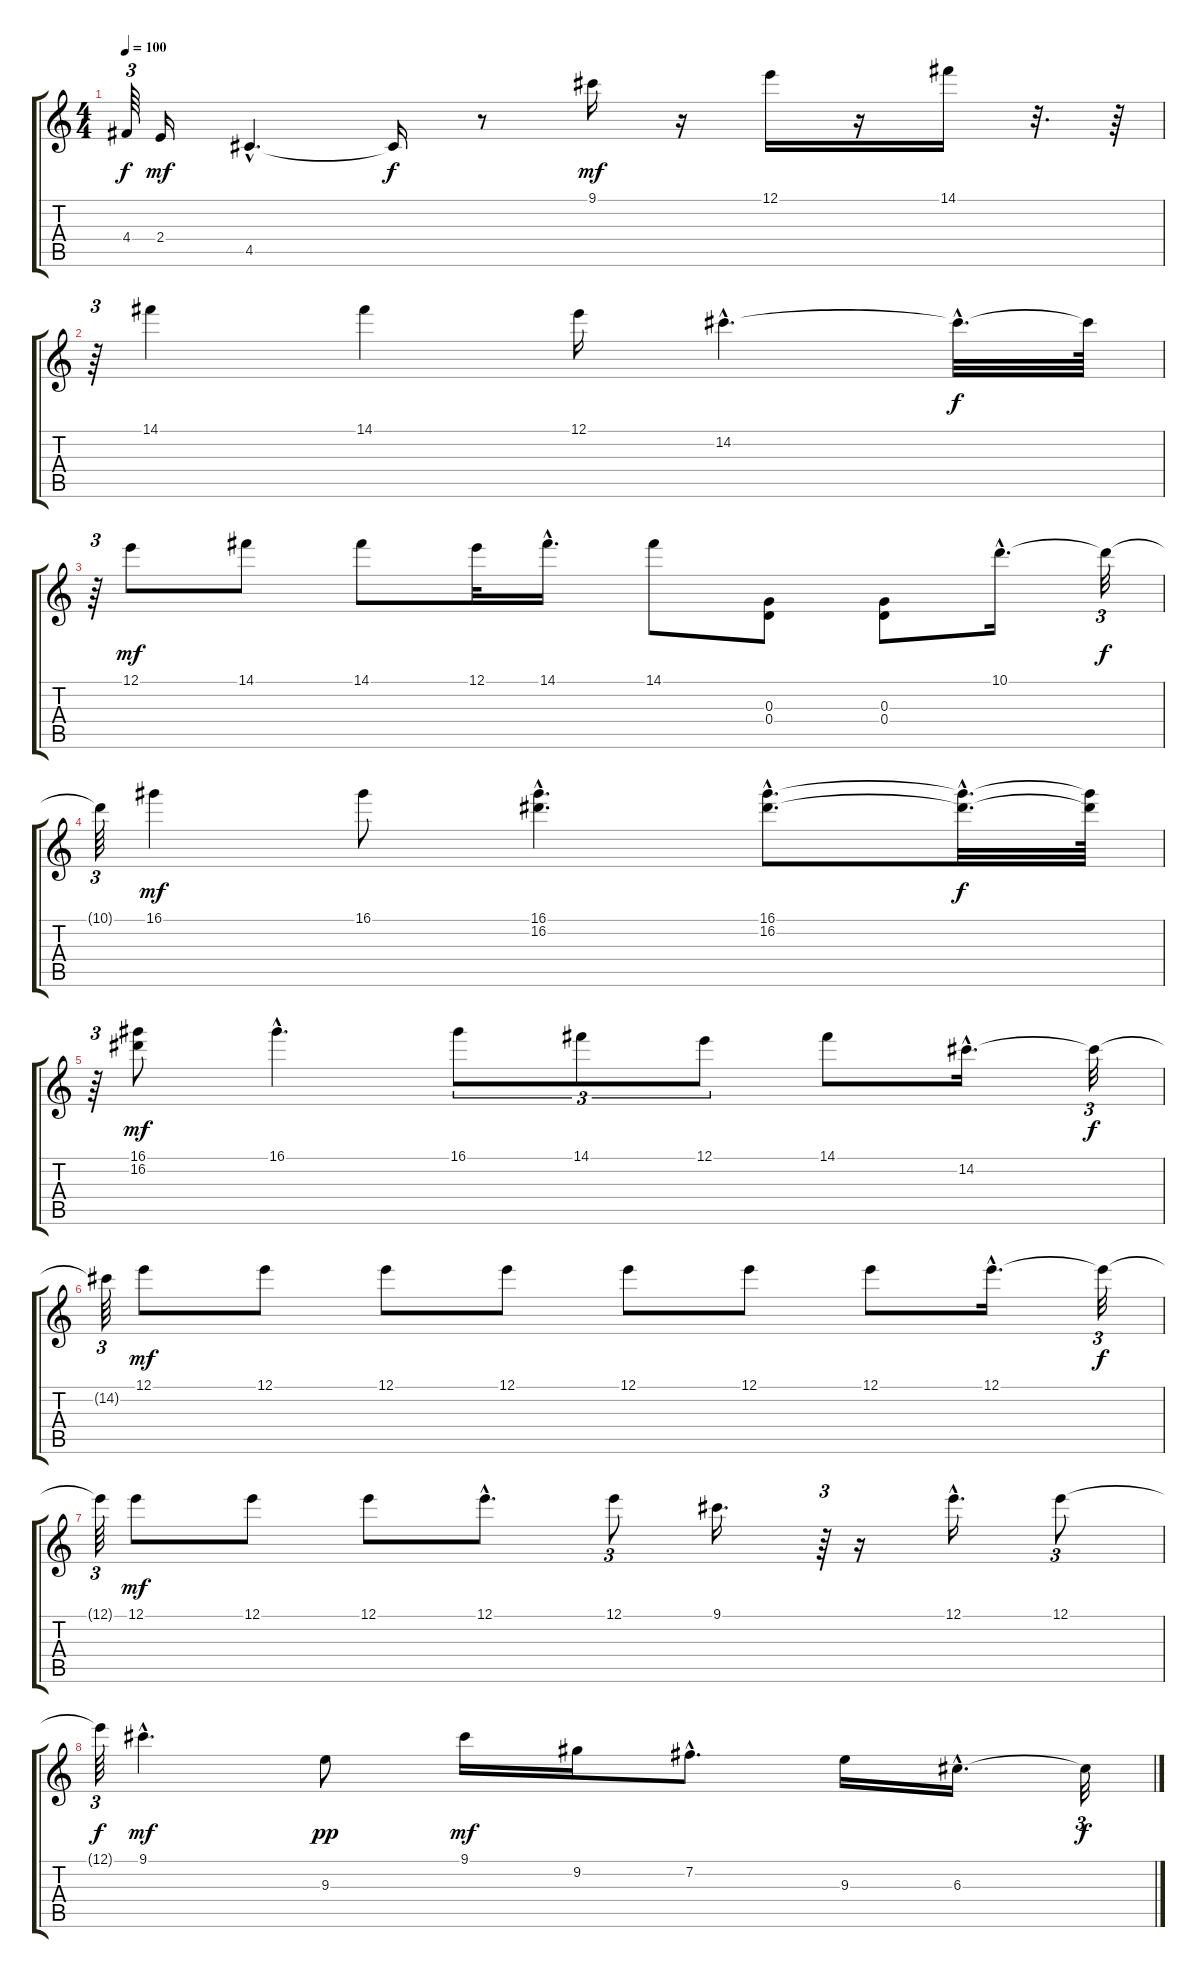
\track "" {instrument distortionguitar}
\staff {score tabs}
\tuning (E4 B3 G3 D3 A2 E2) {hide}
\ts (4 4)
\tempo 100
\clef g2
\ks c
4.4{t}.64{tu (3 2) dy f} 2.4.16{dy mf} 4.5{hac}.4{d} 4.5{t}.16{dy f} r.8 9.1.16{dy mf} r.16 12.1.16 r.16 14.1.16 r.32{d} r.64 |
r.64{tu (3 2)} 14.1.4 14.1.4 12.1.16 14.2{hac}.4{d} 14.2{hac t}.32{d dy f} 14.2{t}.64 |
r.64{tu (3 2)} 12.1.8{dy mf} 14.1.8 14.1.8 12.1.32 14.1{hac}.16{d} 14.1.8 (0.3 0.4).8 (0.3 0.4).8 10.1{hac}.16{d} 10.1{t}.32{tu (3 2) dy f} |
10.1{t}.64{tu (3 2)} 16.1.4{dy mf} 16.1.8 (16.1{hac} 16.2{hac}).4{d} (16.1{hac} 16.2{hac}).8{d} (16.1{hac t} 16.2{hac t}).32{d dy f} (16.1{t} 16.2{t}).64 |
r.64{tu (3 2)} (16.1 16.2).8{dy mf} 16.1{hac}.4{d} 16.1.8{tu (3 2)} 14.1.8{tu (3 2)} 12.1.8{tu (3 2)} 14.1.8 14.2{hac}.16{d} 14.2{t}.32{tu (3 2) dy f} |
14.2{t}.64{tu (3 2)} 12.1.8{dy mf} 12.1.8 12.1.8 12.1.8 12.1.8 12.1.8 12.1.8 12.1{hac}.16{d} 12.1{t}.32{tu (3 2) dy f} |
12.1{t}.64{tu (3 2)} 12.1.8{dy mf} 12.1.8 12.1.8 12.1{hac}.8{d} 12.1.8{tu (3 2)} 9.1.16{d} r.64{tu (3 2)} r.16 12.1{hac}.16{d} 12.1.8{tu (3 2)} |
12.1{t}.64{tu (3 2) dy f} 9.1{hac}.4{d dy mf} 9.3.8{dy pp} 9.1.16{dy mf} 9.2.16 7.2{hac}.8{d} 9.3.16 6.3{hac}.16{d} 6.3{t}.32{tu (3 2) dy f}
